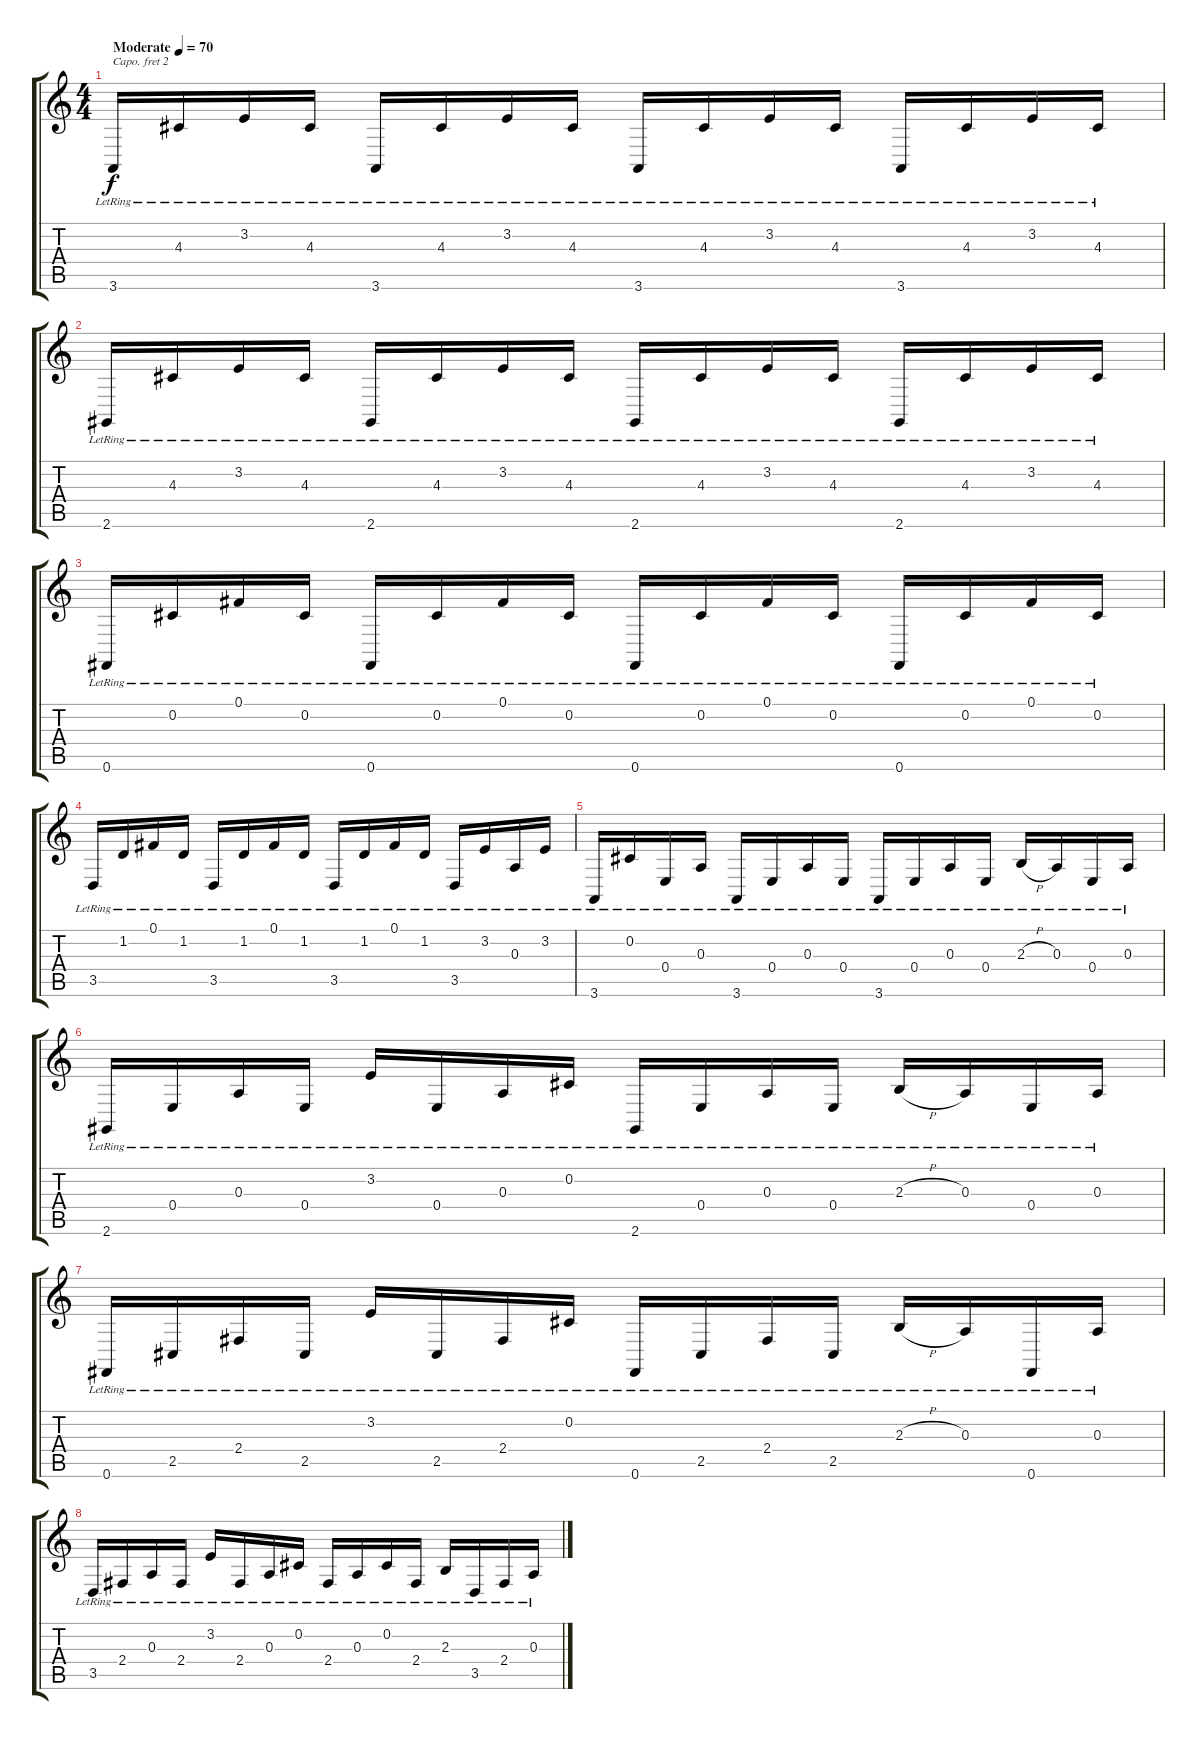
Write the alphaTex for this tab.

\track "" {instrument acousticgrandpiano}
\staff {score tabs}
\capo 2
\tuning (E4 B3 G3 D3 A2 E2) {hide}
\ts (4 4)
\tempo (70 "Moderate")
\clef g2
\ks c
3.6{lr}.16{dy f instrument acousticgrandpiano} 4.3{lr}.16 3.2{lr}.16 4.3{lr}.16 3.6{lr}.16 4.3{lr}.16 3.2{lr}.16 4.3{lr}.16 3.6{lr}.16 4.3{lr}.16 3.2{lr}.16 4.3{lr}.16 3.6{lr}.16 4.3{lr}.16 3.2{lr}.16 4.3{lr}.16 |
2.6{lr}.16 4.3{lr}.16 3.2{lr}.16 4.3{lr}.16 2.6{lr}.16 4.3{lr}.16 3.2{lr}.16 4.3{lr}.16 2.6{lr}.16 4.3{lr}.16 3.2{lr}.16 4.3{lr}.16 2.6{lr}.16 4.3{lr}.16 3.2{lr}.16 4.3{lr}.16 |
0.6{lr}.16 0.2{lr}.16 0.1{lr}.16 0.2{lr}.16 0.6{lr}.16 0.2{lr}.16 0.1{lr}.16 0.2{lr}.16 0.6{lr}.16 0.2{lr}.16 0.1{lr}.16 0.2{lr}.16 0.6{lr}.16 0.2{lr}.16 0.1{lr}.16 0.2{lr}.16 |
3.5{lr}.16 1.2{lr}.16 0.1{lr}.16 1.2{lr}.16 3.5{lr}.16 1.2{lr}.16 0.1{lr}.16 1.2{lr}.16 3.5{lr}.16 1.2{lr}.16 0.1{lr}.16 1.2{lr}.16 3.5{lr}.16 3.2{lr}.16 0.3{lr}.16 3.2{lr}.16 |
3.6{lr}.16 0.2{lr}.16 0.4{lr}.16 0.3{lr}.16 3.6{lr}.16 0.4{lr}.16 0.3{lr}.16 0.4{lr}.16 3.6{lr}.16 0.4{lr}.16 0.3{lr}.16 0.4{lr}.16 2.3{h lr}.16 0.3{lr}.16 0.4{lr}.16 0.3{lr}.16 |
2.6{lr}.16 0.4{lr}.16 0.3{lr}.16 0.4{lr}.16 3.2{lr}.16 0.4{lr}.16 0.3{lr}.16 0.2{lr}.16 2.6{lr}.16 0.4{lr}.16 0.3{lr}.16 0.4{lr}.16 2.3{h lr}.16 0.3{lr}.16 0.4{lr}.16 0.3{lr}.16 |
0.6{lr}.16 2.5{lr}.16 2.4{lr}.16 2.5{lr}.16 3.2{lr}.16 2.5{lr}.16 2.4{lr}.16 0.2{lr}.16 0.6{lr}.16 2.5{lr}.16 2.4{lr}.16 2.5{lr}.16 2.3{h lr}.16 0.3{lr}.16 0.6{lr}.16 0.3{lr}.16 |
3.5{lr}.16 2.4{lr}.16 0.3{lr}.16 2.4{lr}.16 3.2{lr}.16 2.4{lr}.16 0.3{lr}.16 0.2{lr}.16 2.4{lr}.16 0.3{lr}.16 0.2{lr}.16 2.4{lr}.16 2.3{lr}.16 3.5{lr}.16 2.4{lr}.16 0.3{lr}.16
